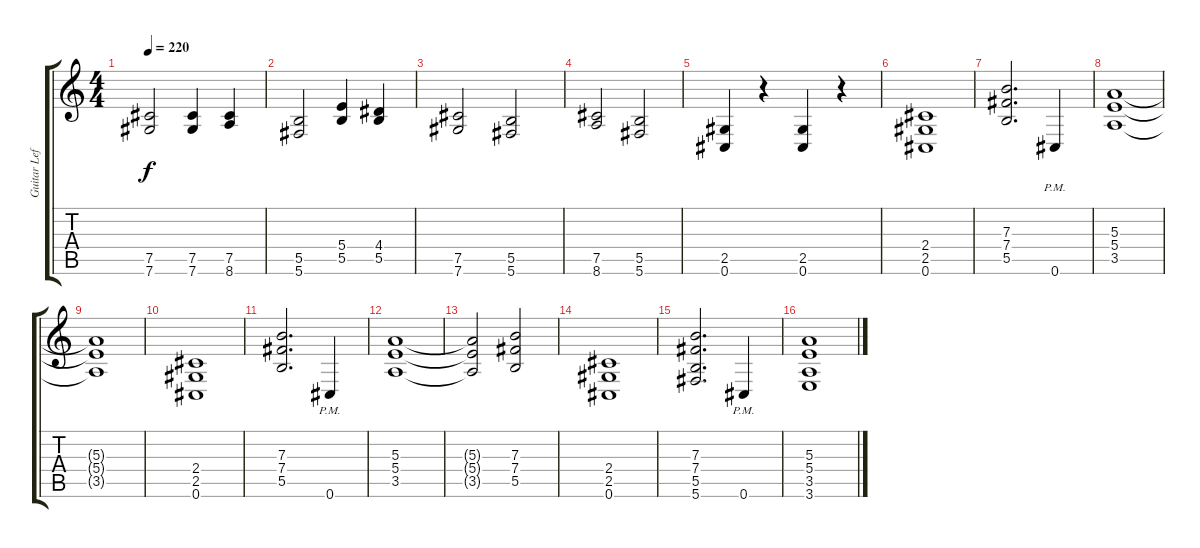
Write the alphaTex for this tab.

\track ("Guitar Left" "Guitar Lef") {instrument distortionguitar}
\staff {score tabs}
\tuning (Db4 Ab3 E3 B2 Gb2 Db2) {hide}
\ts (4 4)
\tempo 220
\clef g2
\ks c
(7.5 7.6).2{dy f} (7.5 7.6).4 (7.5 8.6).4 |
(5.5 5.6).2 (5.4 5.5).4 (4.4 5.5).4 |
(7.5 7.6).2 (5.5 5.6).2 |
(7.5 8.6).2 (5.5 5.6).2 |
(2.5 0.6).4 r.4 (2.5 0.6).4 r.4 |
(2.4 2.5 0.6).1 |
(7.3 7.4 5.5).2{d} 0.6{pm}.4 |
(5.3 5.4 3.5).1 |
(5.3{t} 5.4{t} 3.5{t}).1 |
(2.4 2.5 0.6).1 |
(7.3 7.4 5.5).2{d} 0.6{pm}.4 |
(5.3 5.4 3.5).1 |
(5.3{t} 5.4{t} 3.5{t}).2 (7.3 7.4 5.5).2 |
(2.4 2.5 0.6).1 |
(7.3 7.4 5.5 5.6).2{d} 0.6{pm}.4 |
(5.3 5.4 3.5 3.6).1
